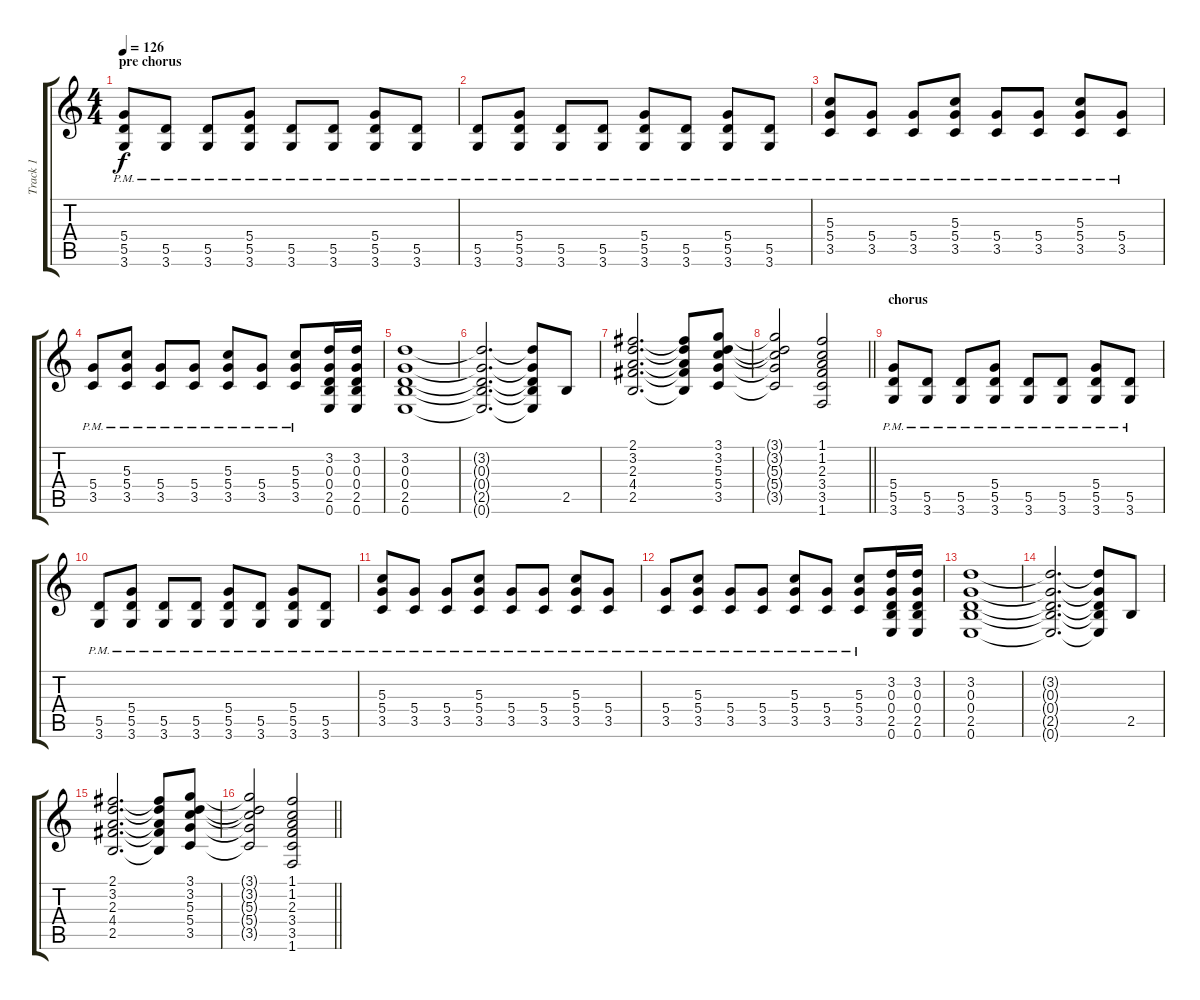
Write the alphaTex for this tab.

\track ("Track 1" "Track 1") {instrument electricguitarclean}
\staff {score tabs}
\tuning (E4 B3 G3 D3 A2 E2) {hide}
\ts (4 4)
\section ("" "pre chorus")
\tempo 126
\clef g2
\ks c
(5.4{pm} 5.5{pm} 3.6{pm}).8{dy f} (5.5{pm} 3.6{pm}).8 (5.5{pm} 3.6{pm}).8 (5.4{pm} 5.5{pm} 3.6{pm}).8 (5.5{pm} 3.6{pm}).8 (5.5{pm} 3.6{pm}).8 (5.4{pm} 5.5{pm} 3.6{pm}).8 (5.5{pm} 3.6{pm}).8 |
(5.5{pm} 3.6{pm}).8 (5.4{pm} 5.5{pm} 3.6{pm}).8 (5.5{pm} 3.6{pm}).8 (5.5{pm} 3.6{pm}).8 (5.4{pm} 5.5{pm} 3.6{pm}).8 (5.5{pm} 3.6{pm}).8 (5.4{pm} 5.5{pm} 3.6{pm}).8 (5.5{pm} 3.6{pm}).8 |
(5.3{pm} 5.4{pm} 3.5{pm}).8 (5.4{pm} 3.5{pm}).8 (5.4{pm} 3.5{pm}).8 (5.3{pm} 5.4{pm} 3.5{pm}).8 (5.4{pm} 3.5{pm}).8 (5.4{pm} 3.5{pm}).8 (5.3{pm} 5.4{pm} 3.5{pm}).8 (5.4{pm} 3.5{pm}).8 |
(5.4{pm} 3.5{pm}).8 (5.3{pm} 5.4{pm} 3.5{pm}).8 (5.4{pm} 3.5{pm}).8 (5.4{pm} 3.5{pm}).8 (5.3{pm} 5.4{pm} 3.5{pm}).8 (5.4{pm} 3.5{pm}).8 (5.3{pm} 5.4{pm} 3.5{pm}).8 (3.2 0.3 0.4 2.5 0.6).16 (3.2 0.3 0.4 2.5 0.6).16 |
(3.2 0.3 0.4 2.5 0.6).1 |
(3.2{t} 0.3{t} 0.4{t} 2.5{t} 0.6{t}).2{d} (3.2{t} 0.3{t} 0.4{t} 2.5{t} 0.6{t}).8 2.5.8 |
(2.1 3.2 2.3 4.4 2.5).2{d} (2.1{t} 3.2{t} 2.3{t} 4.4{t} 2.5{t}).8 (3.1 3.2 5.3 5.4 3.5).8 |
\barLineRight lightlight
(3.1{t} 3.2{t} 5.3{t} 5.4{t} 3.5{t}).2 (1.1 1.2 2.3 3.4 3.5 1.6).2 |
\section ("" "chorus")
(5.4{pm} 5.5{pm} 3.6{pm}).8 (5.5{pm} 3.6{pm}).8 (5.5{pm} 3.6{pm}).8 (5.4{pm} 5.5{pm} 3.6{pm}).8 (5.5{pm} 3.6{pm}).8 (5.5{pm} 3.6{pm}).8 (5.4{pm} 5.5{pm} 3.6{pm}).8 (5.5{pm} 3.6{pm}).8 |
(5.5{pm} 3.6{pm}).8 (5.4{pm} 5.5{pm} 3.6{pm}).8 (5.5{pm} 3.6{pm}).8 (5.5{pm} 3.6{pm}).8 (5.4{pm} 5.5{pm} 3.6{pm}).8 (5.5{pm} 3.6{pm}).8 (5.4{pm} 5.5{pm} 3.6{pm}).8 (5.5{pm} 3.6{pm}).8 |
(5.3{pm} 5.4{pm} 3.5{pm}).8 (5.4{pm} 3.5{pm}).8 (5.4{pm} 3.5{pm}).8 (5.3{pm} 5.4{pm} 3.5{pm}).8 (5.4{pm} 3.5{pm}).8 (5.4{pm} 3.5{pm}).8 (5.3{pm} 5.4{pm} 3.5{pm}).8 (5.4{pm} 3.5{pm}).8 |
(5.4{pm} 3.5{pm}).8 (5.3{pm} 5.4{pm} 3.5{pm}).8 (5.4{pm} 3.5{pm}).8 (5.4{pm} 3.5{pm}).8 (5.3{pm} 5.4{pm} 3.5{pm}).8 (5.4{pm} 3.5{pm}).8 (5.3{pm} 5.4{pm} 3.5{pm}).8 (3.2 0.3 0.4 2.5 0.6).16 (3.2 0.3 0.4 2.5 0.6).16 |
(3.2 0.3 0.4 2.5 0.6).1 |
(3.2{t} 0.3{t} 0.4{t} 2.5{t} 0.6{t}).2{d} (3.2{t} 0.3{t} 0.4{t} 2.5{t} 0.6{t}).8 2.5.8 |
(2.1 3.2 2.3 4.4 2.5).2{d} (2.1{t} 3.2{t} 2.3{t} 4.4{t} 2.5{t}).8 (3.1 3.2 5.3 5.4 3.5).8 |
\barLineRight lightlight
(3.1{t} 3.2{t} 5.3{t} 5.4{t} 3.5{t}).2 (1.1 1.2 2.3 3.4 3.5 1.6).2
